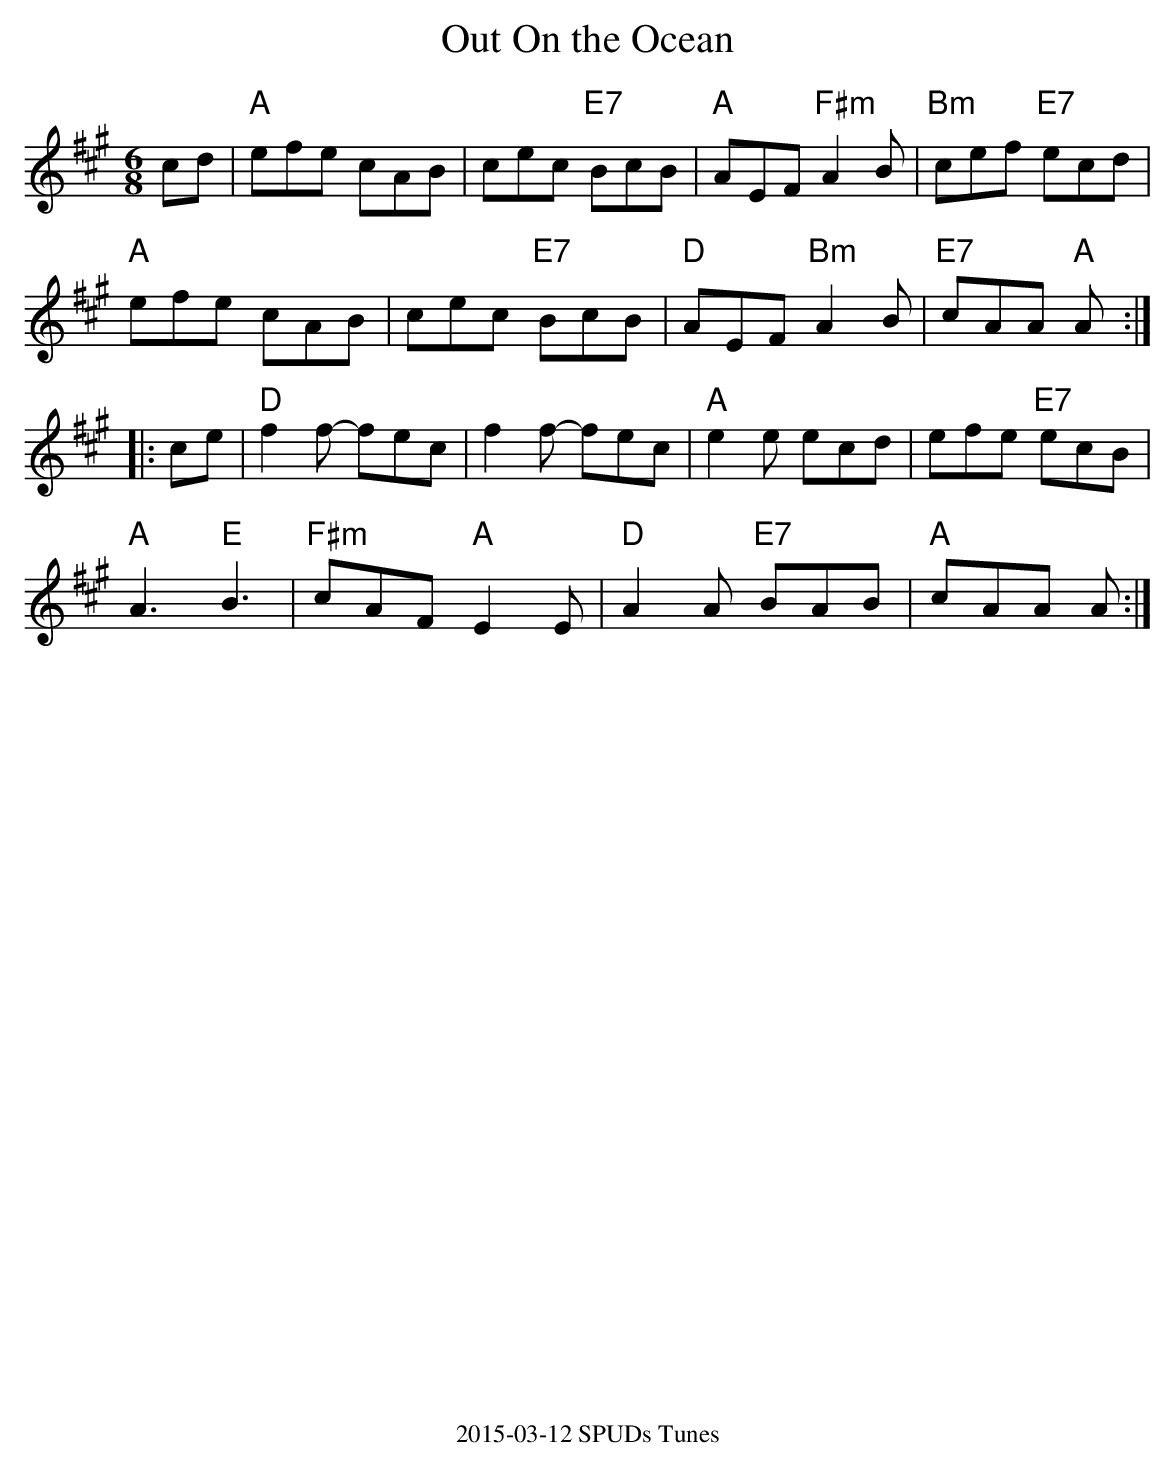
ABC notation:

X:1
T:Out On the Ocean
L:1/8
M:6/8
K:A
cd|"A"efe cAB| cec "E7"BcB| "A"AEF "F#m"A2B| "Bm"cef "E7"ecd|
"A"efe cAB| cec "E7"BcB|  "D"AEF "Bm"A2B| "E7"cAA "A"A:|
|:ce|"D"f2f- fec|f2f- fec| "A"e2e ecd| efe "E7"ecB|
"A"A3 "E"B3| "F#m"cAF "A"E2E|"D"A2A "E7"BAB|"A"cAA A:|
